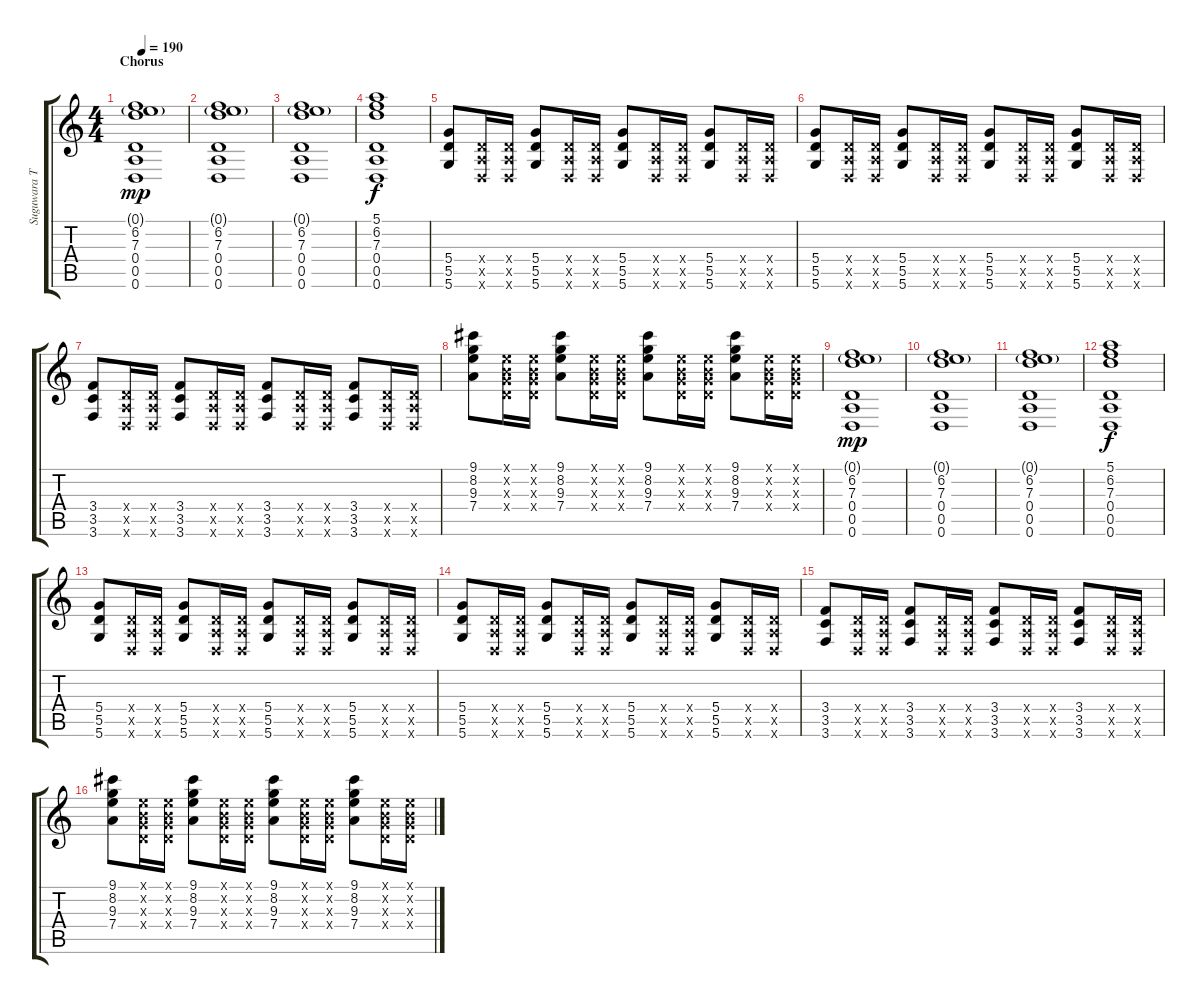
\track ("Suguwara Takuro" "Suguwara T") {instrument overdrivenguitar}
\staff {score tabs}
\tuning (E4 B3 G3 D3 A2 D2) {hide}
\ts (4 4)
\section ("" "Chorus")
\tempo 190
\clef g2
\ks c
(0.1{g} 6.2 7.3 0.4 0.5 0.6).1{dy mp volume 15 balance 0 instrument overdrivenguitar} |
(0.1{g} 6.2 7.3 0.4 0.5 0.6).1 |
(0.1{g} 6.2 7.3 0.4 0.5 0.6).1 |
(5.1 6.2 7.3 0.4 0.5 0.6).1{dy f} |
(5.4 5.5 5.6).8 (0.4{x} 0.5{x} 0.6{x}).16 (0.4{x} 0.5{x} 0.6{x}).16 (5.4 5.5 5.6).8 (0.4{x} 0.5{x} 0.6{x}).16 (0.4{x} 0.5{x} 0.6{x}).16 (5.4 5.5 5.6).8 (0.4{x} 0.5{x} 0.6{x}).16 (0.4{x} 0.5{x} 0.6{x}).16 (5.4 5.5 5.6).8 (0.4{x} 0.5{x} 0.6{x}).16 (0.4{x} 0.5{x} 0.6{x}).16 |
(5.4 5.5 5.6).8 (0.4{x} 0.5{x} 0.6{x}).16 (0.4{x} 0.5{x} 0.6{x}).16 (5.4 5.5 5.6).8 (0.4{x} 0.5{x} 0.6{x}).16 (0.4{x} 0.5{x} 0.6{x}).16 (5.4 5.5 5.6).8 (0.4{x} 0.5{x} 0.6{x}).16 (0.4{x} 0.5{x} 0.6{x}).16 (5.4 5.5 5.6).8 (0.4{x} 0.5{x} 0.6{x}).16 (0.4{x} 0.5{x} 0.6{x}).16 |
(3.4 3.5 3.6).8 (0.4{x} 0.5{x} 0.6{x}).16 (0.4{x} 0.5{x} 0.6{x}).16 (3.4 3.5 3.6).8 (0.4{x} 0.5{x} 0.6{x}).16 (0.4{x} 0.5{x} 0.6{x}).16 (3.4 3.5 3.6).8 (0.4{x} 0.5{x} 0.6{x}).16 (0.4{x} 0.5{x} 0.6{x}).16 (3.4 3.5 3.6).8 (0.4{x} 0.5{x} 0.6{x}).16 (0.4{x} 0.5{x} 0.6{x}).16 |
(9.1 8.2 9.3 7.4).8 (0.1{x} 0.2{x} 0.3{x} 0.4{x}).16 (0.1{x} 0.2{x} 0.3{x} 0.4{x}).16 (9.1 8.2 9.3 7.4).8 (0.1{x} 0.2{x} 0.3{x} 0.4{x}).16 (0.1{x} 0.2{x} 0.3{x} 0.4{x}).16 (9.1 8.2 9.3 7.4).8 (0.1{x} 0.2{x} 0.3{x} 0.4{x}).16 (0.1{x} 0.2{x} 0.3{x} 0.4{x}).16 (9.1 8.2 9.3 7.4).8 (0.1{x} 0.2{x} 0.3{x} 0.4{x}).16 (0.1{x} 0.2{x} 0.3{x} 0.4{x}).16 |
(0.1{g} 6.2 7.3 0.4 0.5 0.6).1{dy mp} |
(0.1{g} 6.2 7.3 0.4 0.5 0.6).1 |
(0.1{g} 6.2 7.3 0.4 0.5 0.6).1 |
(5.1 6.2 7.3 0.4 0.5 0.6).1{dy f} |
(5.4 5.5 5.6).8 (0.4{x} 0.5{x} 0.6{x}).16 (0.4{x} 0.5{x} 0.6{x}).16 (5.4 5.5 5.6).8 (0.4{x} 0.5{x} 0.6{x}).16 (0.4{x} 0.5{x} 0.6{x}).16 (5.4 5.5 5.6).8 (0.4{x} 0.5{x} 0.6{x}).16 (0.4{x} 0.5{x} 0.6{x}).16 (5.4 5.5 5.6).8 (0.4{x} 0.5{x} 0.6{x}).16 (0.4{x} 0.5{x} 0.6{x}).16 |
(5.4 5.5 5.6).8 (0.4{x} 0.5{x} 0.6{x}).16 (0.4{x} 0.5{x} 0.6{x}).16 (5.4 5.5 5.6).8 (0.4{x} 0.5{x} 0.6{x}).16 (0.4{x} 0.5{x} 0.6{x}).16 (5.4 5.5 5.6).8 (0.4{x} 0.5{x} 0.6{x}).16 (0.4{x} 0.5{x} 0.6{x}).16 (5.4 5.5 5.6).8 (0.4{x} 0.5{x} 0.6{x}).16 (0.4{x} 0.5{x} 0.6{x}).16 |
(3.4 3.5 3.6).8 (0.4{x} 0.5{x} 0.6{x}).16 (0.4{x} 0.5{x} 0.6{x}).16 (3.4 3.5 3.6).8 (0.4{x} 0.5{x} 0.6{x}).16 (0.4{x} 0.5{x} 0.6{x}).16 (3.4 3.5 3.6).8 (0.4{x} 0.5{x} 0.6{x}).16 (0.4{x} 0.5{x} 0.6{x}).16 (3.4 3.5 3.6).8 (0.4{x} 0.5{x} 0.6{x}).16 (0.4{x} 0.5{x} 0.6{x}).16 |
(9.1 8.2 9.3 7.4).8 (0.1{x} 0.2{x} 0.3{x} 0.4{x}).16 (0.1{x} 0.2{x} 0.3{x} 0.4{x}).16 (9.1 8.2 9.3 7.4).8 (0.1{x} 0.2{x} 0.3{x} 0.4{x}).16 (0.1{x} 0.2{x} 0.3{x} 0.4{x}).16 (9.1 8.2 9.3 7.4).8 (0.1{x} 0.2{x} 0.3{x} 0.4{x}).16 (0.1{x} 0.2{x} 0.3{x} 0.4{x}).16 (9.1 8.2 9.3 7.4).8 (0.1{x} 0.2{x} 0.3{x} 0.4{x}).16 (0.1{x} 0.2{x} 0.3{x} 0.4{x}).16
